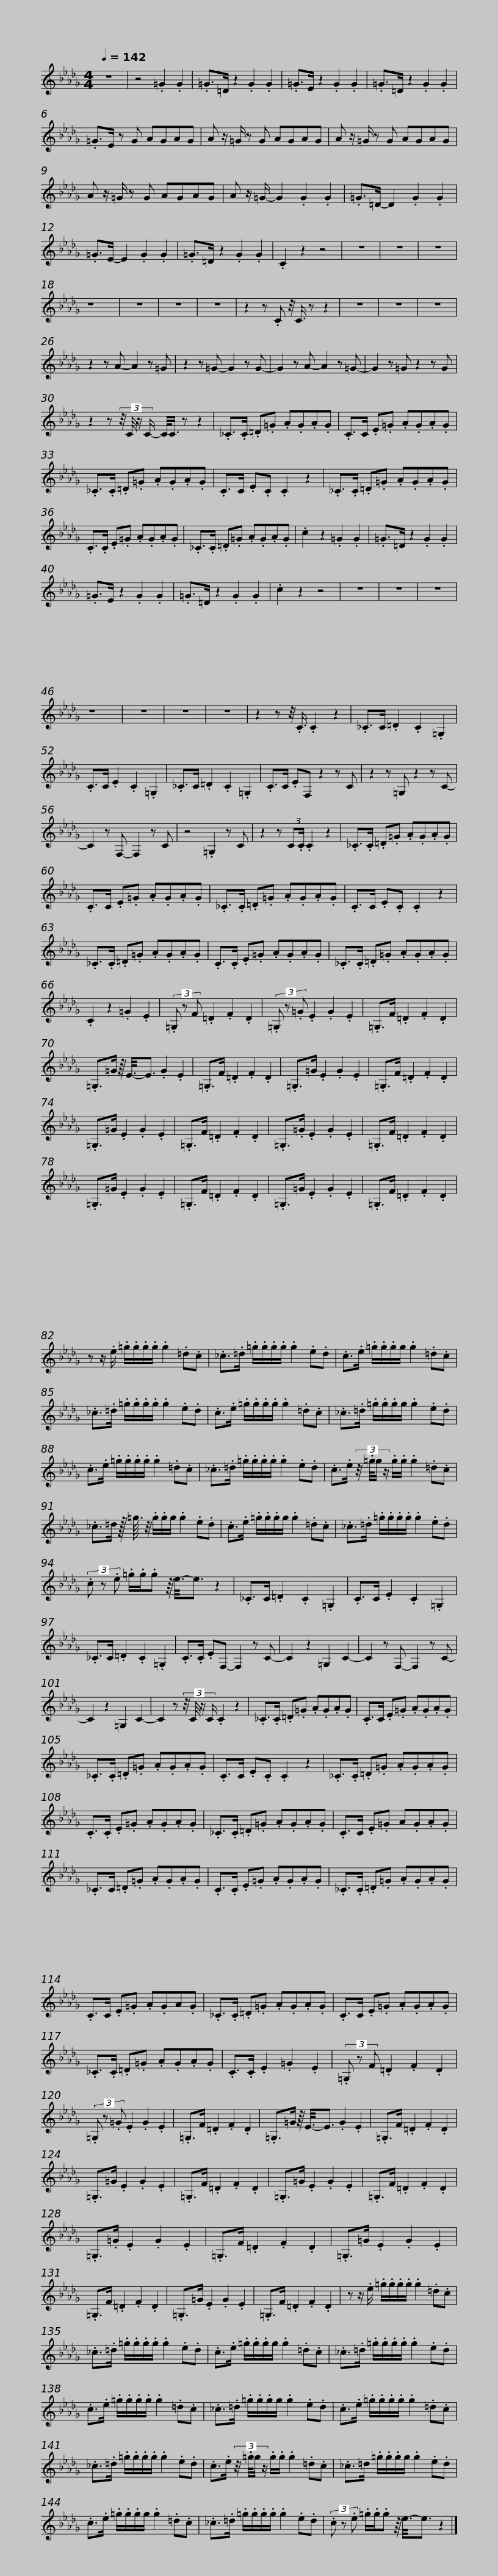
X:1
L:1/8
Q:1/4=142
M:4/4
I:linebreak $
K:none
V:1 treble transpose=-14
V:1
[K:Db] z8 | z4 .=G2 .G2 | .=G>=D z2 .G2 .G2 | .=G>E z2 .G2 .G2 | .=G>=D z2 .G2 .G2 | %5
 .=G>E z G AGAG |$ A z/ =G/ z G AGAG | A z/ =G/ z G AGAG | A z/ =G/ z G AGAG | A z/ =G/- G2 .G2 .G2 |$ %10
 .=G>=D- D2 .G2 .G2 | .=G>E- E2 .G2 .G2 | .=G>=D z2 .G2 .G2 | .C2 z2 z4 | z8 | %15
 z8 | z8 | z8 | z8 | z8 | %20
 z8 |$ z2 z .C z/4 C3/4 z z2 | z8 | z8 | z8 | %25
 z2 z A- A2 z =G | z2 z =G- G2 z G- | G2 z A- A2 z =G- |$ G2 z =G z2 z G | z2 z (3:2:4z/4 C/4 z/ C/- C/<C/ z z2 | %30
 ._C>.C .=D.=G .A.G.A.G | .C>C .E.=G .A.G.A.G |$ ._C>.C .=D.=G .A.G.A.G | .C>C .E.C .C2 z2 | ._C>.C .=D.=G .A.G.A.G | %35
 .C>.C .E.=G .A.G.A.G |$ ._C>.C .=D.=G .A.G.A.G | .c2 z2 .=G2 .G2 | .=G>=D z2 .G2 .G2 | .=G>E z2 .G2 .G2 | %40
 .=G>=D z2 .G2 .G2 | .c2 z2 z4 | z8 | z8 |$ z8 | %45
 z8 | z8 | z8 | z8 | z2 z z/4 .C3/4 .C2 z2 | %50
 ._C>C .=D2 .C2 .=G,2 | .C>C .E2 .C2 .=G,2 | ._C>C .=D2 .C2 .=G,2 |$ .C>C .EF, z2 z C | z2 z =G, z2 z C- | %55
 C2 z F,- F,2 z C | z4 .=G,2 z C | z2 z (3:2:2C.C/ .C2 z2 |$ ._C>.C .=D.=G .A.G.A.G | .C>C .E.=G .A.G.A.G | %60
 ._C>.C .=D.=G .A.G.A.G | .C>C .E.C .C2 z2 |$ ._C>.C .=D.=G .A.G.A.G | .C>.C .E.=G .A.G.A.G | ._C>.C .=D.=G .A.G.A.G | %65
 .C2 z2 .=G2 .E2 | (3.=G, z F .=D2 .F2 .D2 |$ (3.=G, z .=G .E2 .G2 .E2 | .=G,>F .=D2 .F2 .D2 | .=G,>=G z/8 E3/8-E3/2 .G2 .E2 | %70
 .=G,>F .=D2 .F2 .D2 | .=G,>=G .E2 .G2 .E2 | .=G,>F .=D2 .F2 .D2 |$ .=G,>=G .E2 .G2 .E2 | .=G,>F .=D2 .F2 .D2 | %75
 .=G,>.=G .E2 .G2 .E2 | .=G,>F .=D2 .F2 .D2 | .=G,>=G .E2 .G2 .E2 | .=G,>F .=D2 .F2 .D2 |$ .=G,>=G .E2 .G2 .E2 | %80
 .=G,>F .=D2 .F2 .D2 | z z/ .e/ .=g/.g/.g/.g/ .g2 .=d.c | ._c>.=d .=g/.g/.g/.g/ .g2 .e.d |$ .c>.e .=g/.g/.g/g/ .g2 .=d.c | ._c>.=d .=g/.g/.g/.g/ .g2 .e.d | %85
 .c>.e .=g/.g/.g/.g/ .g2 .=d.c | ._c>.=d .=g/.g/.g/g/ .g2 .e.d |$ .c>.e .=g/.g/.g/.g/ .g2 .=d.c | ._c>.=d .=g/.g/.g/.g/ .g2 .e.d | .c>.e (3:2:4z/4 .=g/4g/ z/ .g/.g/ .g2 .=d.c |$ %90
 ._c>=d z/16 =g3/16 z/4 .g/.g/g/ .g2 .e.d | .c>.e .=g/.g/.g/g/ .g2 .=d.c | ._c>.=d .=g/.g/.g/.g/ .g2 .e.d |$ (3.c z .e .=g/.g/.g z/8 e3/8-e3/2 z2 | ._C>C .=D2 .C2 .=G,2 | %95
 .C>C .E2 .C2 .=G,2 | ._C>C .=D2 .C2 .=G,2 | .C>.C .EF,- F,2 z C- |$ C2 z2 =G,2 C2- | C2 z F,- F,2 z C- | %100
 C2 z2 =G,2 C2- | C2 z (3:2:4z/4 C/4 z/ C/ .C2 z2 | ._C>.C .=D.=G .A.G.A.G |$ .C>C .E.=G .A.G.A.G | ._C>.C .=D.=G .A.G.A.G | %105
 .C>C .E.C .C2 z2 | ._C>.C .=D.=G .A.G.A.G |$ .C>.C .E.=G .A.G.A.G | ._C>.C .=D.=G .A.G.A.G | .C>C .E.=G A.G.A.G | %110
 ._C>C .=D.=G .A.G.A.G |$ .C>.C .E.=G .A.G.A.G | ._C>.C .=D.=G .A.G.A.G | .C>C .E.=G .A.GA.G | ._C>.C .=D.=G .A.G.A.G |$ %115
 .C>C .E.=G .A.G.A.G | ._C>.C .=D.=G .A.G.A.G | .C>.C .E2 .=G2 .E2 | (3.=G, z F .=D2 .F2 .D2 | (3.=G, z .=G .E2 .G2 .E2 |$ %120
 .=G,>F .=D2 .F2 .D2 | .=G,>=G z/8 E3/8-E3/2 .G2 .E2 | .=G,>F .=D2 .F2 .D2 | .=G,>=G .E2 .G2 .E2 | .=G,>F .=D2 .F2 .D2 | %125
 .=G,>=G .E2 .G2 .E2 |$ .=G,>F .=D2 .F2 .D2 | .=G,>.=G .E2 .G2 .E2 | .=G,>F .=D2 .F2 .D2 | .=G,>=G .E2 .G2 .E2 | %130
 .=G,>F .=D2 .F2 .D2 | .=G,>=G .E2 .G2 .E2 |$ .=G,>F .=D2 .F2 .D2 | z z/ .e/ .=g/.g/.g/.g/ .g2 .=d.c | ._c>.=d .=g/.g/.g/.g/ .g2 .e.d | %135
 .c>.e .=g/.g/.g/g/ .g2 .=d.c |$ ._c>.=d .=g/.g/.g/.g/ .g2 .e.d | .c>.e .=g/.g/.g/.g/ .g2 .=d.c | ._c>.=d .=g/.g/.g/g/ .g2 .e.d | .c>.e .=g/.g/.g/.g/ .g2 .=d.c |$ %140
 ._c>.=d .=g/.g/.g/.g/ .g2 .e.d | .c>.e (3:2:4z/4 .=g/4g/ z/ .g/.g/ .g2 .=d.c | ._c>=d .=g/.g/.g/g/ .g2 .e.d | .c>.e .=g/.g/.g/g/ .g2 .=d.c |$ ._c>.=d .=g/.g/.g/.g/ .g2 .e.d | %145
 (3.c z .e .=g/.g/.g z/8 e3/8-e3/2 z2 |] %146
